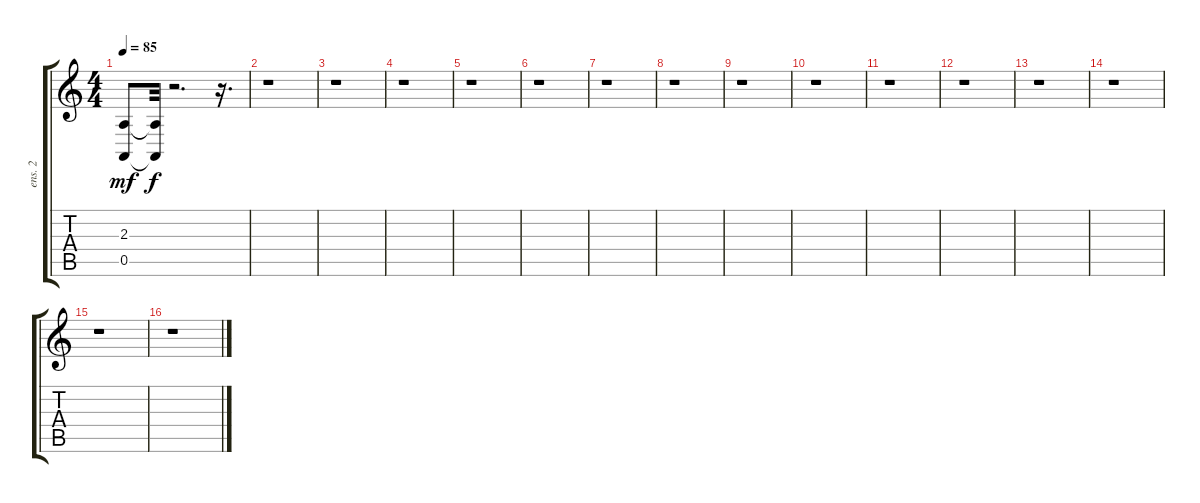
\track ("ens. 2" "ens. 2") {instrument stringensemble2}
\staff {score tabs}
\tuning (E4 B3 G3 D3 A2 E2) {hide}
\ts (4 4)
\tempo 85
\clef g2
\ks c
(2.3 0.5).8{dy mf} (2.3{t} 0.5{t}).32{dy f} r.2{d} r.16{d} |
r.1 |
r.1 |
r.1 |
r.1 |
r.1 |
r.1 |
r.1 |
r.1 |
r.1 |
r.1 |
r.1 |
r.1 |
r.1 |
r.1 |
r.1
